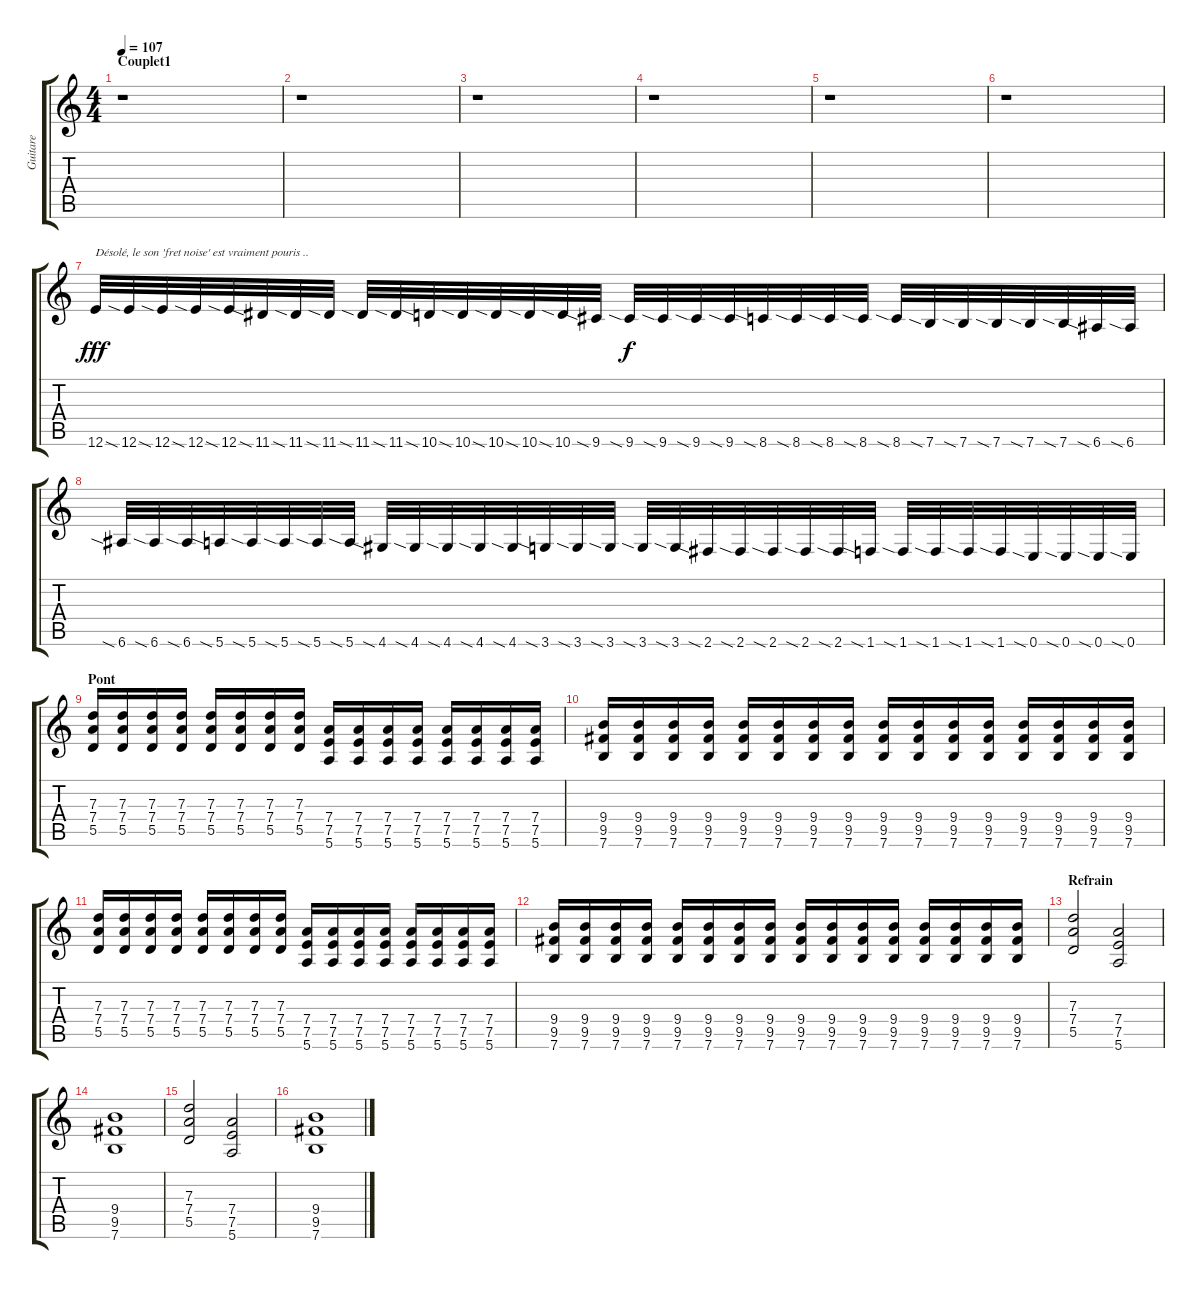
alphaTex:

\track ("Guitare" "Guitare") {instrument overdrivenguitar}
\staff {score tabs}
\tuning (E4 B3 G3 D3 A2 E2) {hide}
\ts (4 4)
\section ("" "Couplet1")
\tempo 107
\clef g2
\ks c
r.1{dy fff instrument overdrivenguitar} |
r.1 |
r.1 |
r.1 |
r.1 |
r.1 |
12.6.32{txt "Désolé, le son 'fret noise' est vraiment pouris .." instrument guitarfretnoise} 12.6{sia}.32 12.6{sia}.32 12.6{sia}.32 12.6{sia}.32 11.6{sia}.32 11.6{sia}.32 11.6{sia}.32 11.6{sia}.32 11.6{sia}.32 10.6{sia}.32 10.6{sia}.32 10.6{sia}.32 10.6{sia}.32 10.6{sia}.32 9.6{sia}.32 9.6{sia}.32{dy f} 9.6{sia}.32 9.6{sia}.32 9.6{sia}.32 8.6{sia}.32 8.6{sia}.32 8.6{sia}.32 8.6{sia}.32 8.6{sia}.32 7.6{sia}.32 7.6{sia}.32 7.6{sia}.32 7.6{sia}.32 7.6{sia}.32 6.6{sia}.32 6.6{sia}.32 |
6.6{sia}.32 6.6{sia}.32 6.6{sia}.32 5.6{sia}.32 5.6{sia}.32 5.6{sia}.32 5.6{sia}.32 5.6{sia}.32 4.6{sia}.32 4.6{sia}.32 4.6{sia}.32 4.6{sia}.32 4.6{sia}.32 3.6{sia}.32 3.6{sia}.32 3.6{sia}.32 3.6{sia}.32 3.6{sia}.32 2.6{sia}.32 2.6{sia}.32 2.6{sia}.32 2.6{sia}.32 2.6{sia}.32 1.6{sia}.32 1.6{sia}.32 1.6{sia}.32 1.6{sia}.32 1.6{sia}.32 0.6{sia}.32 0.6{sia}.32 0.6{sia}.32 0.6{sia}.32 |
\section ("" "Pont")
(7.3 7.4 5.5).16{instrument overdrivenguitar} (7.3 7.4 5.5).16 (7.3 7.4 5.5).16 (7.3 7.4 5.5).16 (7.3 7.4 5.5).16 (7.3 7.4 5.5).16 (7.3 7.4 5.5).16 (7.3 7.4 5.5).16 (7.4 7.5 5.6).16 (7.4 7.5 5.6).16 (7.4 7.5 5.6).16 (7.4 7.5 5.6).16 (7.4 7.5 5.6).16 (7.4 7.5 5.6).16 (7.4 7.5 5.6).16 (7.4 7.5 5.6).16 |
(9.4 9.5 7.6).16 (9.4 9.5 7.6).16 (9.4 9.5 7.6).16 (9.4 9.5 7.6).16 (9.4 9.5 7.6).16 (9.4 9.5 7.6).16 (9.4 9.5 7.6).16 (9.4 9.5 7.6).16 (9.4 9.5 7.6).16 (9.4 9.5 7.6).16 (9.4 9.5 7.6).16 (9.4 9.5 7.6).16 (9.4 9.5 7.6).16 (9.4 9.5 7.6).16 (9.4 9.5 7.6).16 (9.4 9.5 7.6).16 |
(7.3 7.4 5.5).16 (7.3 7.4 5.5).16 (7.3 7.4 5.5).16 (7.3 7.4 5.5).16 (7.3 7.4 5.5).16 (7.3 7.4 5.5).16 (7.3 7.4 5.5).16 (7.3 7.4 5.5).16 (7.4 7.5 5.6).16 (7.4 7.5 5.6).16 (7.4 7.5 5.6).16 (7.4 7.5 5.6).16 (7.4 7.5 5.6).16 (7.4 7.5 5.6).16 (7.4 7.5 5.6).16 (7.4 7.5 5.6).16 |
(9.4 9.5 7.6).16 (9.4 9.5 7.6).16 (9.4 9.5 7.6).16 (9.4 9.5 7.6).16 (9.4 9.5 7.6).16 (9.4 9.5 7.6).16 (9.4 9.5 7.6).16 (9.4 9.5 7.6).16 (9.4 9.5 7.6).16 (9.4 9.5 7.6).16 (9.4 9.5 7.6).16 (9.4 9.5 7.6).16 (9.4 9.5 7.6).16 (9.4 9.5 7.6).16 (9.4 9.5 7.6).16 (9.4 9.5 7.6).16 |
\section ("" "Refrain")
(7.3 7.4 5.5).2 (7.4 7.5 5.6).2 |
(9.4 9.5 7.6).1 |
(7.3 7.4 5.5).2 (7.4 7.5 5.6).2 |
(9.4 9.5 7.6).1
